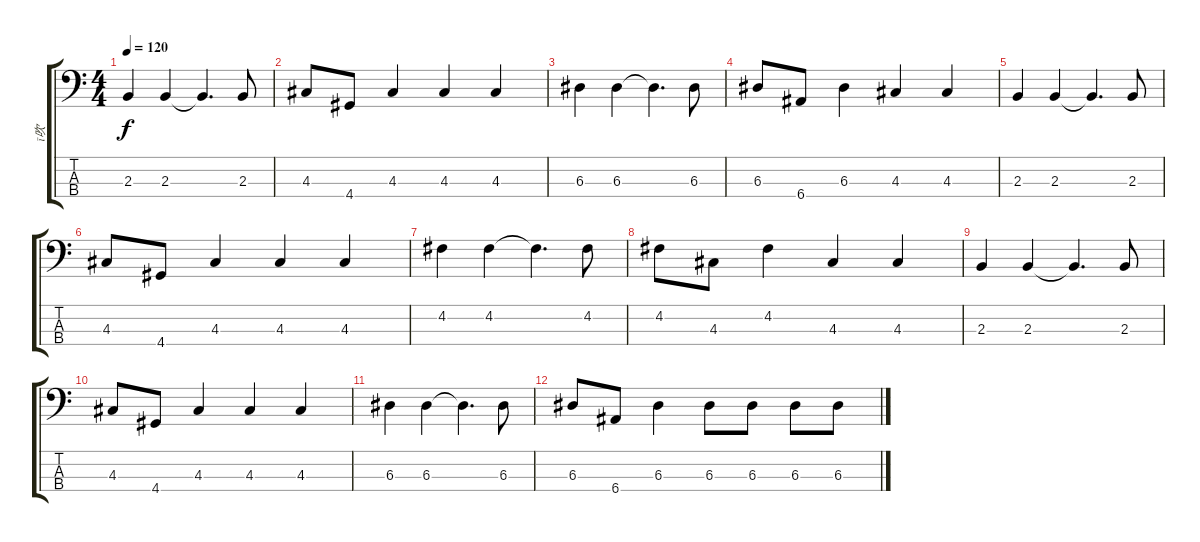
\track ("ī吹" "ī吹") {instrument electricbassfinger}
\staff {score tabs}
\tuning (G2 D2 A1 E1) {hide}
\ts (4 4)
\tempo 120
\clef f4
\ks c
2.3.4{dy f} 2.3.4 2.3{t}.4{d} 2.3.8 |
4.3.8 4.4.8 4.3.4 4.3.4 4.3.4 |
6.3.4 6.3.4 6.3{t}.4{d} 6.3.8 |
6.3.8 6.4.8 6.3.4 4.3.4 4.3.4 |
2.3.4 2.3.4 2.3{t}.4{d} 2.3.8 |
4.3.8 4.4.8 4.3.4 4.3.4 4.3.4 |
4.2.4 4.2.4 4.2{t}.4{d} 4.2.8 |
4.2.8 4.3.8 4.2.4 4.3.4 4.3.4 |
2.3.4 2.3.4 2.3{t}.4{d} 2.3.8 |
4.3.8 4.4.8 4.3.4 4.3.4 4.3.4 |
6.3.4 6.3.4 6.3{t}.4{d} 6.3.8 |
6.3.8 6.4.8 6.3.4 6.3.8 6.3.8 6.3.8 6.3.8
